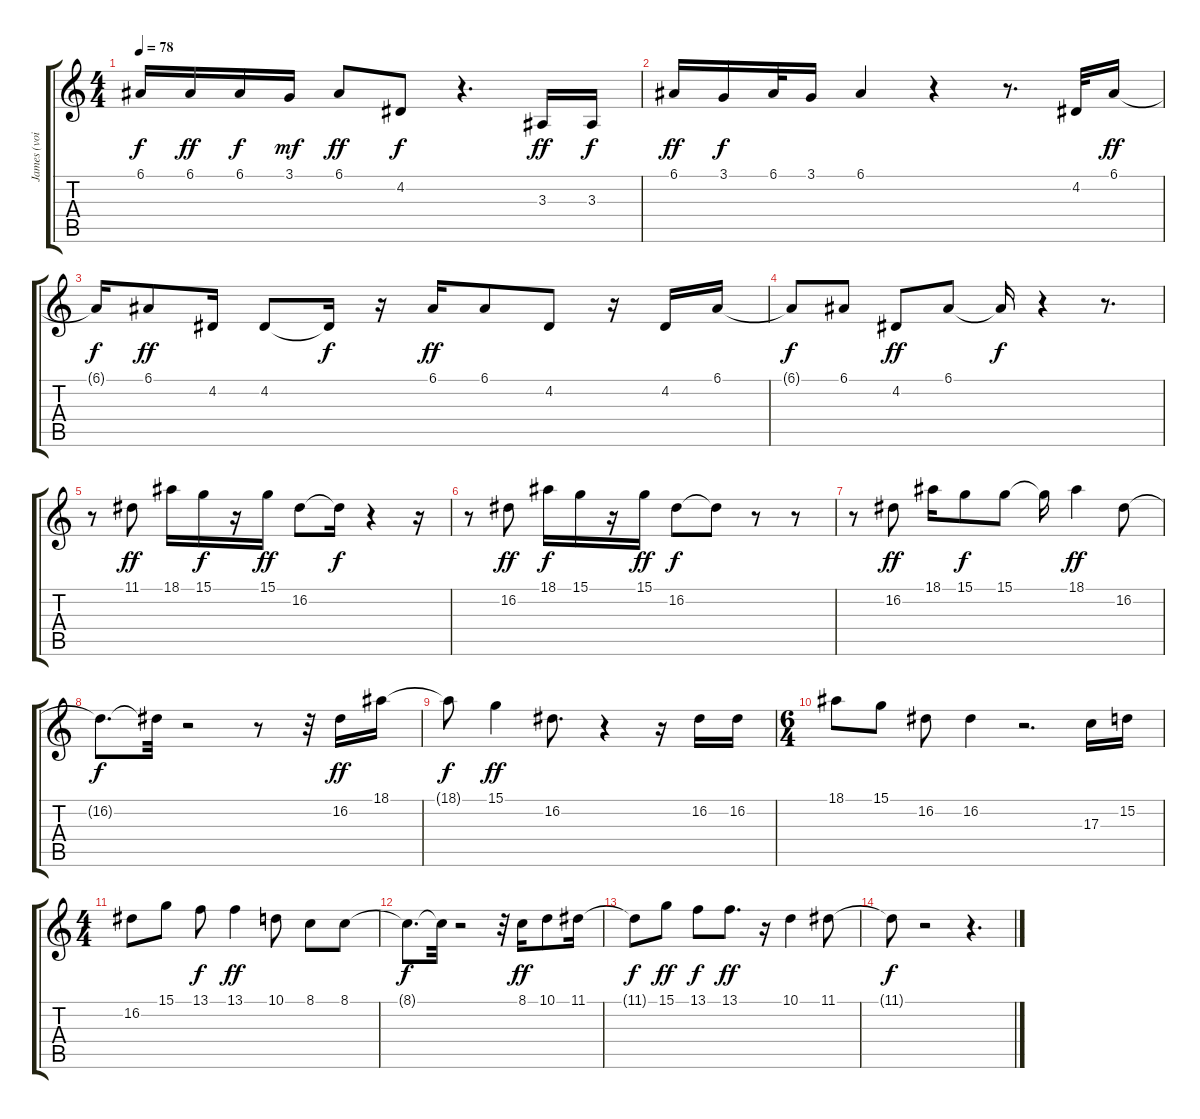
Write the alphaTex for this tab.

\track ("James (voice)" "James (voi") {instrument cello}
\staff {score tabs}
\tuning (E4 B3 G3 D3 A2 E2) {hide}
\ts (4 4)
\tempo 78
\clef g2
\ks c
6.1{t}.16{dy f} 6.1.16{dy ff} 6.1.16{dy f} 3.1.16{dy mf} 6.1.8{dy ff} 4.2.8{dy f} r.4{d} 3.3.16{dy ff} 3.3.16{dy f} |
6.1.16{dy ff} 3.1.16{dy f} 6.1.32 3.1.16 6.1.4 r.4 r.8{d} 4.2.32 6.1.16{dy ff} |
6.1{t}.16{dy f} 6.1.8{dy ff} 4.2.16 4.2.8 4.2{t}.16{dy f} r.16 6.1.16{dy ff} 6.1.8 4.2.8 r.16 4.2.16 6.1.16 |
6.1{t}.8{dy f} 6.1.8 4.2.8{dy ff} 6.1.8 6.1{t}.16{dy f} r.4 r.8{d} |
r.8 11.1.8{dy ff} 18.1.16 15.1.16{dy f} r.16 15.1.16{dy ff} 16.2.8 16.2{t}.16{dy f} r.4 r.16 |
r.8 16.2.8{dy ff} 18.1.16{dy f} 15.1.16 r.16 15.1.16{dy ff} 16.2.8{dy f} 16.2{t}.8 r.8 r.8 |
r.8 16.2.8{dy ff} 18.1.16 15.1.8{dy f} 15.1.8 15.1{t}.16 18.1.4{dy ff} 16.2.8 |
16.2{t}.8{d dy f} 16.2{t}.32 r.2 r.8 r.32 16.2.16{dy ff} 18.1.16 |
18.1{t}.8{dy f} 15.1.4{dy ff} 16.2.8{d} r.4 r.16 16.2.16 16.2.16 |
\ts (6 4)
18.1.8 15.1.8 16.2.8 16.2.4 r.2{d} 17.3.16 15.2.16 |
\ts (4 4)
16.2.8 15.1.8 13.1.8{dy f} 13.1.4{dy ff} 10.1.8 8.1.8 8.1.8 |
8.1{t}.8{d dy f} 8.1{t}.32 r.2 r.32 8.1.16{dy ff} 10.1.8 11.1.16 |
11.1{t}.8{dy f} 15.1.8{dy ff} 13.1.8{dy f} 13.1.8{d dy ff} r.16 10.1.4 11.1.8 |
11.1{t}.8{dy f} r.2 r.4{d}
